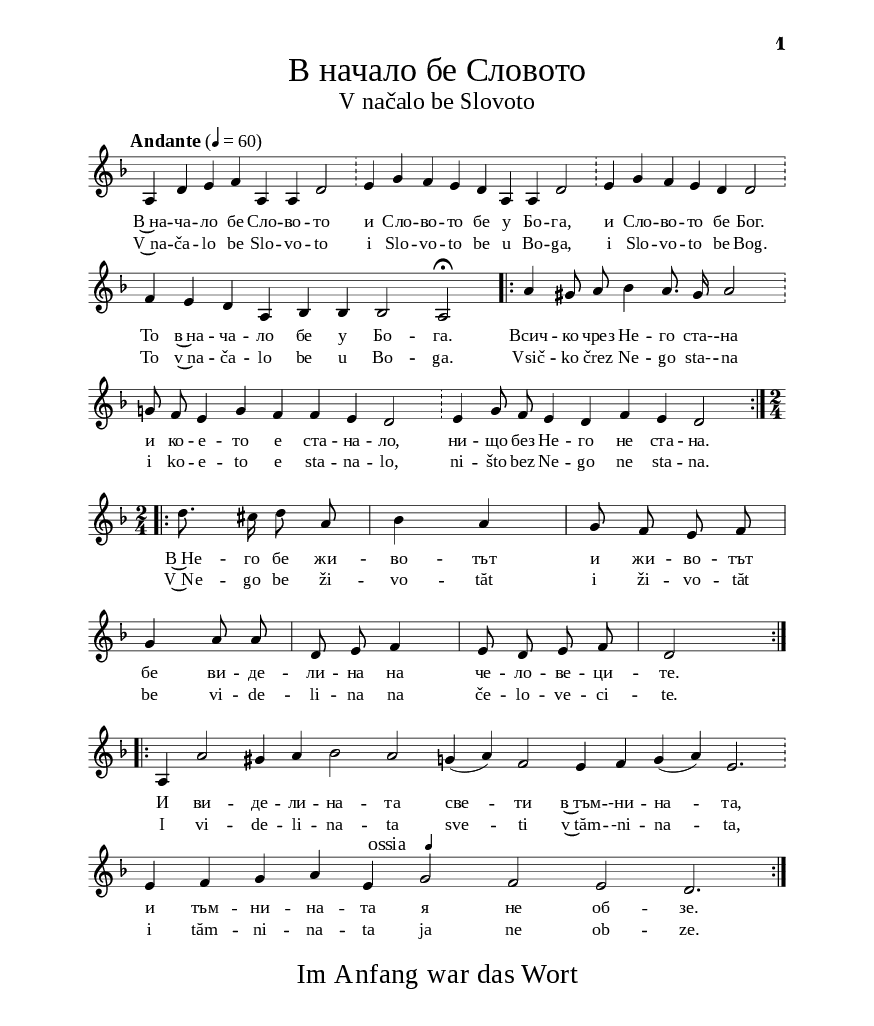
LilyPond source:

\version "2.24.3"

% include paper part and global functions
\include "include/globals.ily"

\bookpart {
  \label #'ref094
  \tocItem \markup "В начало бе Словото – V načalo be Slovoto"
  \include "include/bookpart-paper.ily"
  \score {
    \include "include/score-layout.ily"


    \new Voice \absolute  {
      \clef treble
      \key d \minor
      \tempoFunc "Andante" 4 "60"
      \omit Score.TimeSignature
      \cadenzaOn % allows custom bar lines
      \autoBeamOff

      a4 d'4 e' f' a4 a d'2 \bar "!" e'4  g'4 f' e' d'

      a4 a d'2 \bar "!" e'4 g'4 f' e' d' d'2 \bar "!" \break   f'4 e' d' a bes bes  bes2 a \fermata \bar ".|:"

      a'4  gis'8 a' bes'4 a'8. gis'16 a'2 \bar "!" \break g'8 f'

      e'4 g' f' f' e' d'2 \bar "!"  e'4 g'8 f' e'4 d' f'4 e' d'2 \bar ":|.|:" \break

      \cadenzaOff
      \undo \omit Score.TimeSignature

      \time 2/4 d''8. cis''16 d''8 a' bes'4  a' g'8 f' e' f' \break g'4 a'8 a'

      d'8 e' f'4 e'8 d' e' f' d'2 \bar ":|.|:"  \break
      \cadenzaOn
      \undo \omit Score.TimeSignature

      a4 a'2 gis'4 a' bes'2 a'  g'4 ( a' ) f'2 e'4 f'  g'4 ( a' ) e'2. \bar "!" \break

      e'4  f'4 g'   a'   \tempo \markup {
        % make tempo note smaller
        \concat {
          \normal-text { " ossia    "  }
          \fontsize #-4 \general-align #Y #DOWN \note {4} #0.8
          \normal-text { "             "  }

        }
      }
      e' g'2  f'2 e' d'2. \bar ":|."
    }

    \addlyrics {
      В~на -- ча --
      ло бе Сло -- во -- то и Сло -- во -- то бе у
      Бо -- га, и Сло -- во -- то бе Бог. То в~на --
      ча -- ло бе у Бо -- га. Всич -- ко чрез Не --
      го "ста-" -- на и ко -- е -- то е ста -- на --
      ло, ни -- що без Не -- го не ста -- на. В~Не --
      го бе жи -- во -- тът и жи -- во -- тът бе ви
      -- де -- ли -- на на че -- ло -- ве -- ци -- те.
      И ви -- де -- ли -- на -- та све -- ти в~тъм
      -- "-ни" -- на -- та, и тъм -- ни -- на -- та я не
      об -- зе. И зе.

    }

    \addlyrics {
      V~na -- ča --
      lo be Slo -- vo -- to i Slo -- vo -- to be u
      Bo -- ga, i Slo -- vo -- to be Bog. To v~na --
      ča -- lo be u Bo -- ga. Vsič -- ko črez Ne --
      go "sta-" -- na i ko -- e -- to e sta -- na --
      lo, ni -- što bez Ne -- go ne sta -- na. V~Ne --
      go be ži -- vo -- tăt i ži -- vo -- tăt be vi
      -- de -- li -- na na če -- lo -- ve -- ci -- te.
      I vi -- de -- li -- na -- ta sve -- ti v~tăm
      -- "-ni" -- na -- ta, i tăm -- ni -- na -- ta ja ne
      ob -- ze. I ze.

    }


    \header {
      title = \titleFunc "В начало бе Словото" "V načalo be Slovoto"
    }

    \midi{}

  } % score

\markup \empty-one

  % include foreign translation(s) of the song
  \version "2.18.2"

\markup \fill-line { \fontsize #deTitleFontSize "Im Anfang war das Wort" }
\markup \null
\markup \null
\markup \fontsize #deCoupletFontSize {
  \hspace #14.91
  \override #`(baseline-skip . ,deCoupletBaselineSkip)

  \column {

    \line { " " Im Anfang war das Wort,}

    \line { " "und das Wort war bei Gott,}

    \line { " " und das Wort war Gott.}

    \line { " "Dieses war im Anfang bei Gott.}
    \line { " " }

    \line { " "Alles wurde durch dasselbe,}

    \line { " "und ohne dasselbe wurde auch nicht eines,}

    \line { " "das geworden ist.}
    \line { " " }

    \line { " "In ihm war Leben, }

    \line { " "und das Leben war }

    \line { " "das Licht der Menschen.}
    \line { " " }

    \line { " "Und das Licht scheint}

    \line { " "in der Finsternis, }

    \line { " "und die Finsternis hat es nicht erfasst.}


  }


}


} % bookpart
